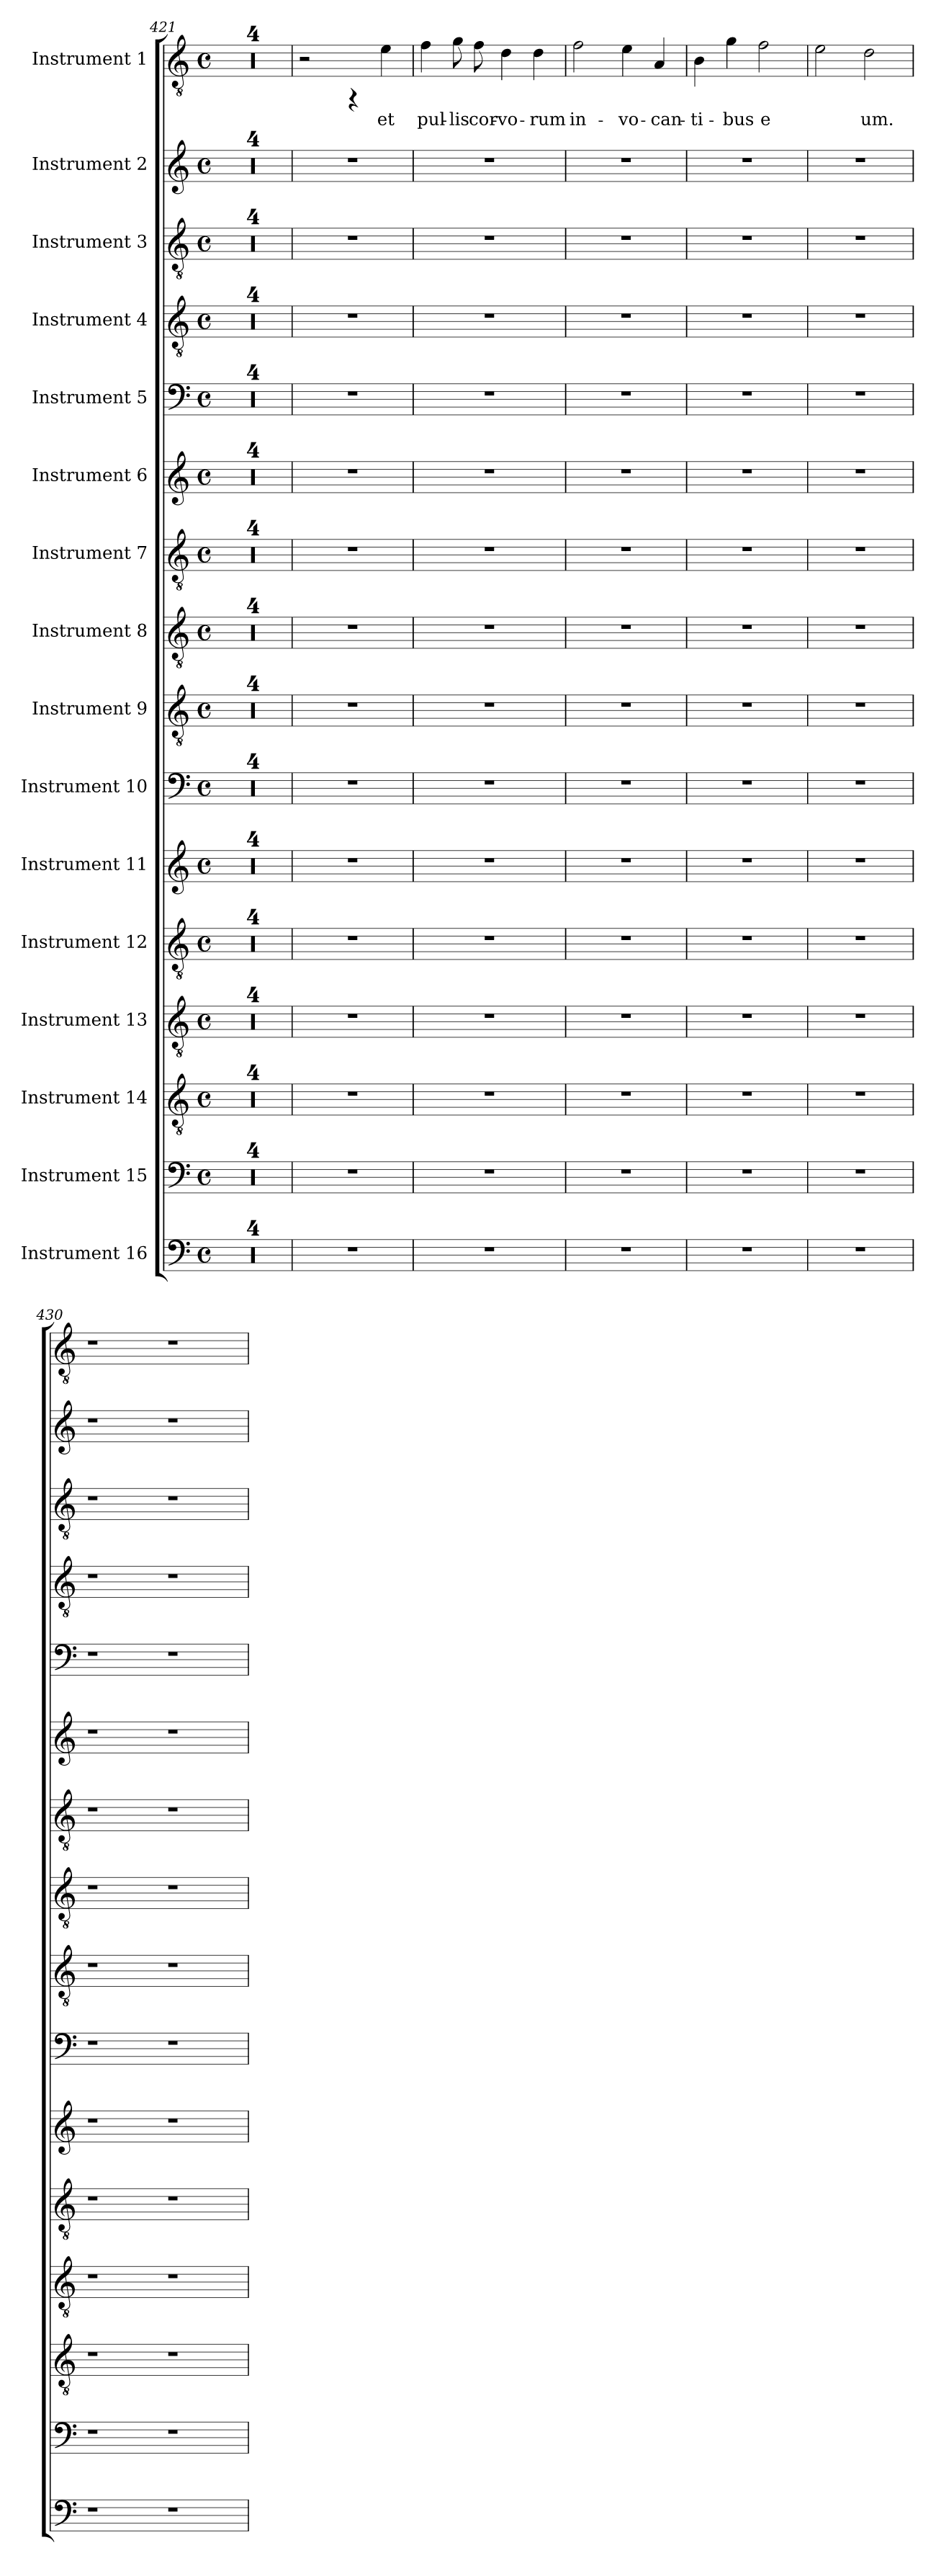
**kern	**kern	**kern	**kern	**kern	**kern	**kern	**kern	**kern	**kern	**kern	**kern	**kern	**kern	**kern	**kern	**text
*part16	*part15	*part14	*part13	*part12	*part11	*part10	*part9	*part8	*part7	*part6	*part5	*part4	*part3	*part2	*part1	*part1
*staff16	*staff15	*staff14	*staff13	*staff12	*staff11	*staff10	*staff9	*staff8	*staff7	*staff6	*staff5	*staff4	*staff3	*staff2	*staff1	*staff1
*I"Instrument 16	*I"Instrument 15	*I"Instrument 14	*I"Instrument 13	*I"Instrument 12	*I"Instrument 11	*I"Instrument 10	*I"Instrument 9	*I"Instrument 8	*I"Instrument 7	*I"Instrument 6	*I"Instrument 5	*I"Instrument 4	*I"Instrument 3	*I"Instrument 2	*I"Instrument 1	*
*clefF4	*clefF4	*clefGv2	*clefGv2	*clefGv2	*clefG2	*clefF4	*clefGv2	*clefGv2	*clefGv2	*clefG2	*clefF4	*clefGv2	*clefGv2	*clefG2	*clefGv2	*
*k[]	*k[]	*k[]	*k[]	*k[]	*k[]	*k[]	*k[]	*k[]	*k[]	*k[]	*k[]	*k[]	*k[]	*k[]	*k[]	*
*C:	*C:	*C:	*C:	*C:	*C:	*C:	*C:	*C:	*C:	*C:	*C:	*C:	*C:	*C:	*C:	*
*M4/4	*M4/4	*M4/4	*M4/4	*M4/4	*M4/4	*M4/4	*M4/4	*M4/4	*M4/4	*M4/4	*M4/4	*M4/4	*M4/4	*M4/4	*M4/4	*
*met(c)	*met(c)	*met(c)	*met(c)	*met(c)	*met(c)	*met(c)	*met(c)	*met(c)	*met(c)	*met(c)	*met(c)	*met(c)	*met(c)	*met(c)	*met(c)	*
=421	=421	=421	=421	=421	=421	=421	=421	=421	=421	=421	=421	=421	=421	=421	=421	=421
1r	1r	1r	1r	1r	1r	1r	1r	1r	1r	1r	1r	1r	1r	1r	1r	.
=422	=422	=422	=422	=422	=422	=422	=422	=422	=422	=422	=422	=422	=422	=422	=422	=422
1r	1r	1r	1r	1r	1r	1r	1r	1r	1r	1r	1r	1r	1r	1r	1r	.
=423	=423	=423	=423	=423	=423	=423	=423	=423	=423	=423	=423	=423	=423	=423	=423	=423
1r	1r	1r	1r	1r	1r	1r	1r	1r	1r	1r	1r	1r	1r	1r	1r	.
=424	=424	=424	=424	=424	=424	=424	=424	=424	=424	=424	=424	=424	=424	=424	=424	=424
1r	1r	1r	1r	1r	1r	1r	1r	1r	1r	1r	1r	1r	1r	1r	1r	.
=425	=425	=425	=425	=425	=425	=425	=425	=425	=425	=425	=425	=425	=425	=425	=425	=425
1r	1r	1r	1r	1r	1r	1r	1r	1r	1r	1r	1r	1r	1r	1r	2r	.
.	.	.	.	.	.	.	.	.	.	.	.	.	.	.	4rFF	.
!	!	!	!	!	!	!	!	!	!	!	!	!	!	!	!	!LO:LY:b:cj
.	.	.	.	.	.	.	.	.	.	.	.	.	.	.	4e\	et
!!LO:LB:g=z
=426	=426	=426	=426	=426	=426	=426	=426	=426	=426	=426	=426	=426	=426	=426	=426	=426
!	!	!	!	!	!	!	!	!	!	!	!	!	!	!	!	!LO:LY:b:cj
1r	1r	1r	1r	1r	1r	1r	1r	1r	1r	1r	1r	1r	1r	1r	4f\	pul-
!	!	!	!	!	!	!	!	!	!	!	!	!	!	!	!	!LO:LY:b:cj
.	.	.	.	.	.	.	.	.	.	.	.	.	.	.	8g\	-lis
!	!	!	!	!	!	!	!	!	!	!	!	!	!	!	!	!LO:LY:b:cj
.	.	.	.	.	.	.	.	.	.	.	.	.	.	.	8f\	cor-
!	!	!	!	!	!	!	!	!	!	!	!	!	!	!	!	!LO:LY:b:cj
.	.	.	.	.	.	.	.	.	.	.	.	.	.	.	4d\	-vo-
!	!	!	!	!	!	!	!	!	!	!	!	!	!	!	!	!LO:LY:b:cj
.	.	.	.	.	.	.	.	.	.	.	.	.	.	.	4d\	-rum
=427	=427	=427	=427	=427	=427	=427	=427	=427	=427	=427	=427	=427	=427	=427	=427	=427
!	!	!	!	!	!	!	!	!	!	!	!	!	!	!	!	!LO:LY:b:cj
1r	1r	1r	1r	1r	1r	1r	1r	1r	1r	1r	1r	1r	1r	1r	2f\	in-
!	!	!	!	!	!	!	!	!	!	!	!	!	!	!	!	!LO:LY:b:cj
.	.	.	.	.	.	.	.	.	.	.	.	.	.	.	4e\	-vo-
!	!	!	!	!	!	!	!	!	!	!	!	!	!	!	!	!LO:LY:b:cj
.	.	.	.	.	.	.	.	.	.	.	.	.	.	.	4A/	-can-
=428	=428	=428	=428	=428	=428	=428	=428	=428	=428	=428	=428	=428	=428	=428	=428	=428
!	!	!	!	!	!	!	!	!	!	!	!	!	!	!	!	!LO:LY:b:cj
1r	1r	1r	1r	1r	1r	1r	1r	1r	1r	1r	1r	1r	1r	1r	4B\	-ti-
!	!	!	!	!	!	!	!	!	!	!	!	!	!	!	!	!LO:LY:b:cj
.	.	.	.	.	.	.	.	.	.	.	.	.	.	.	4g\	-bus
!	!	!	!	!	!	!	!	!	!	!	!	!	!	!	!	!LO:LY:b:cj
.	.	.	.	.	.	.	.	.	.	.	.	.	.	.	2f\	e-
=429	=429	=429	=429	=429	=429	=429	=429	=429	=429	=429	=429	=429	=429	=429	=429	=429
!	!	!	!	!	!	!	!	!	!	!	!	!	!	!	!	!LO:LY:b:cj
1r	1r	1r	1r	1r	1r	1r	1r	1r	1r	1r	1r	1r	1r	1r	2e\	--
!	!	!	!	!	!	!	!	!	!	!	!	!	!	!	!	!LO:LY:b:cj
.	.	.	.	.	.	.	.	.	.	.	.	.	.	.	2d\	-um.
=430	=430	=430	=430	=430	=430	=430	=430	=430	=430	=430	=430	=430	=430	=430	=430	=430
1r	1r	1r	1r	1r	1r	1r	1r	1r	1r	1r	1r	1r	1r	1r	1r	.
1r	1r	1r	1r	1r	1r	1r	1r	1r	1r	1r	1r	1r	1r	1r	1r	.
=	=	=	=	=	=	=	=	=	=	=	=	=	=	=	=	=
*-	*-	*-	*-	*-	*-	*-	*-	*-	*-	*-	*-	*-	*-	*-	*-	*-
